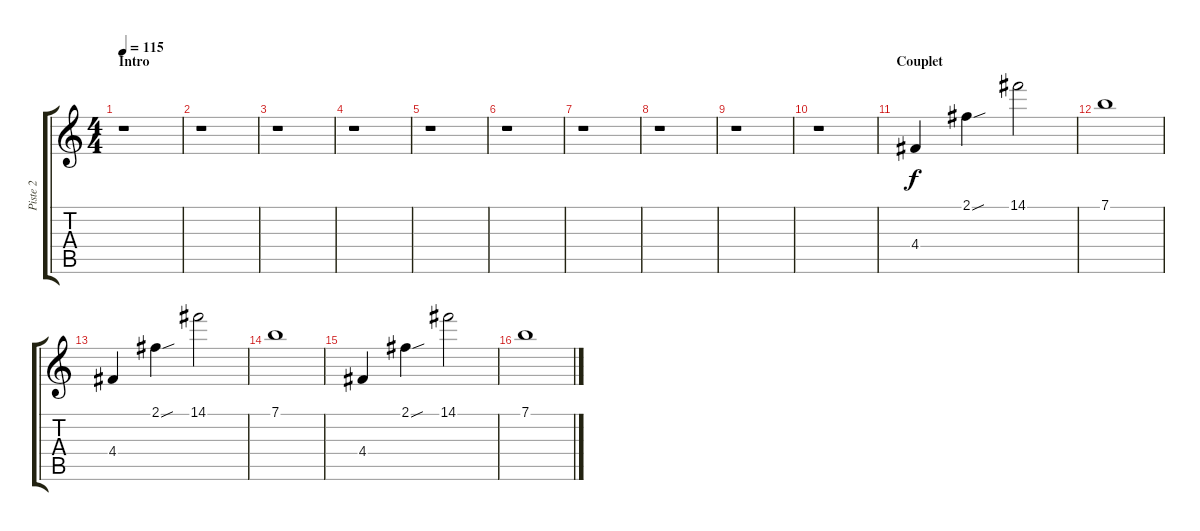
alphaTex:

\track ("Piste 2" "Piste 2") {instrument overdrivenguitar}
\staff {score tabs}
\tuning (E4 B3 G3 D3 A2 E2) {hide}
\ts (4 4)
\section ("" "Intro")
\tempo 115
\clef g2
\ks c
r.1{dy f instrument overdrivenguitar} |
r.1 |
r.1 |
r.1 |
r.1 |
r.1 |
r.1 |
r.1 |
r.1 |
r.1 |
\section ("" "Couplet")
4.4.4 2.1{sou}.4 14.1.2 |
7.1.1 |
4.4.4 2.1{sou}.4 14.1.2 |
7.1.1 |
4.4.4 2.1{sou}.4 14.1.2 |
7.1.1
